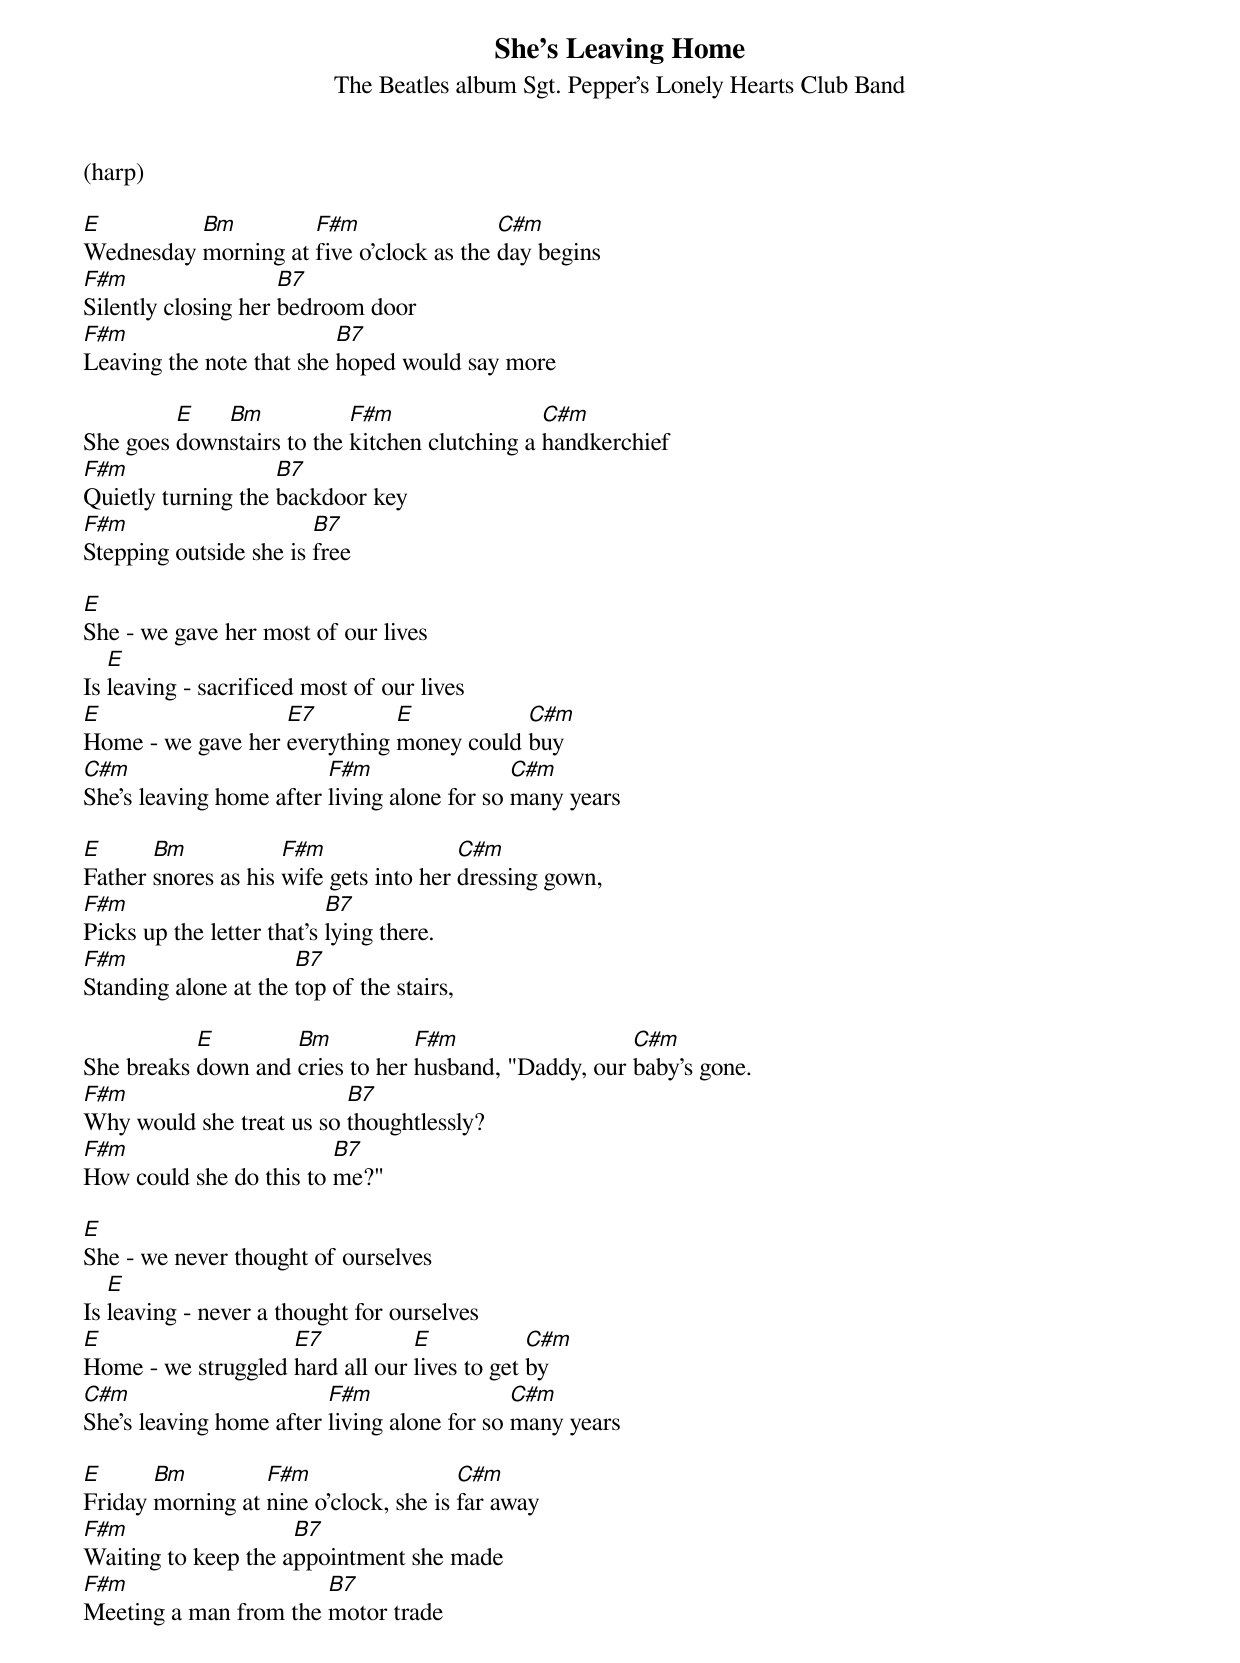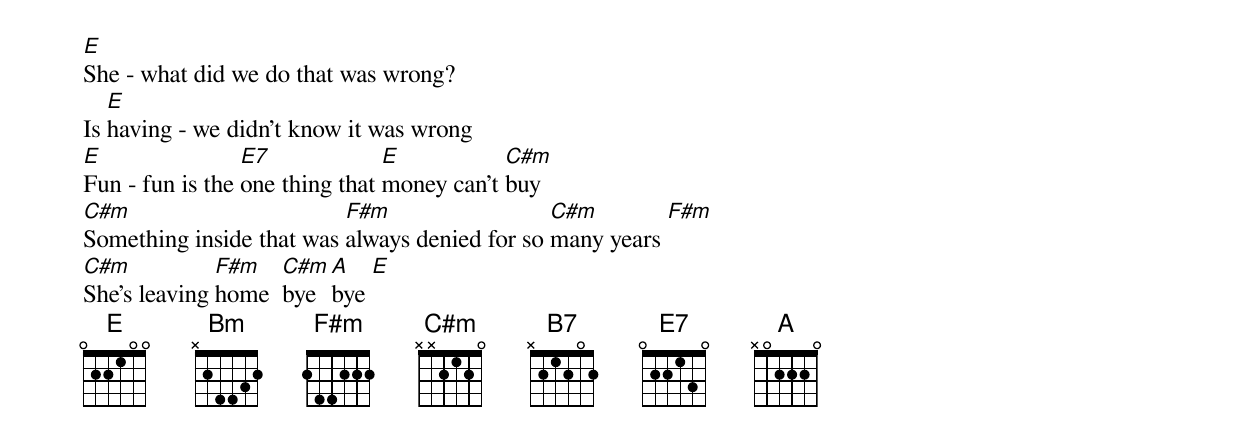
{title: She’s Leaving Home}
{subtitle: The Beatles album Sgt. Pepper’s Lonely Hearts Club Band}

(harp)

[E]Wednesday [Bm]morning at [F#m]five o'clock as the [C#m]day begins
[F#m]Silently closing her [B7]bedroom door
[F#m]Leaving the note that she [B7]hoped would say more

She goes [E]down[Bm]stairs to the [F#m]kitchen clutching a [C#m]handkerchief
[F#m]Quietly turning the [B7]backdoor key
[F#m]Stepping outside she is [B7]free

[E]She - we gave her most of our lives
Is [E]leaving - sacrificed most of our lives
[E]Home - we gave her [E7]everything [E]money could [C#m]buy
[C#m]She's leaving home after [F#m]living alone for so [C#m]many years

[E]Father [Bm]snores as his [F#m]wife gets into her [C#m]dressing gown,
[F#m]Picks up the letter that's [B7]lying there.
[F#m]Standing alone at the [B7]top of the stairs,

She breaks [E]down and [Bm]cries to her [F#m]husband, "Daddy, our [C#m]baby's gone.
[F#m]Why would she treat us so [B7]thoughtlessly?
[F#m]How could she do this to [B7]me?"

[E]She - we never thought of ourselves
Is [E]leaving - never a thought for ourselves
[E]Home - we struggled [E7]hard all our [E]lives to get [C#m]by
[C#m]She's leaving home after [F#m]living alone for so [C#m]many years

[E]Friday [Bm]morning at [F#m]nine o'clock, she is [C#m]far away
[F#m]Waiting to keep the a[B7]ppointment she made
[F#m]Meeting a man from the [B7]motor trade

[E]She - what did we do that was wrong?
Is [E]having - we didn't know it was wrong
[E]Fun - fun is the [E7]one thing that [E]money can't [C#m]buy
[C#m]Something inside that was [F#m]always denied for so [C#m]many years [F#m]
[C#m]She's leaving [F#m]home  [C#m]bye  [A]bye [E]
